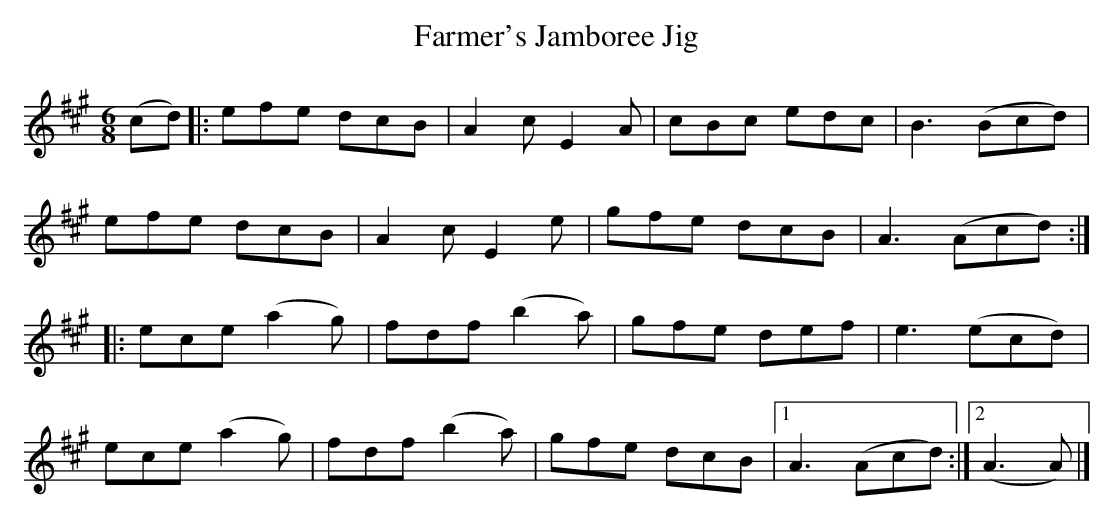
X:1
T:Farmer's Jamboree Jig
M:6/8
L:1/8
K:A
(cd)|:efe dcB|A2c E2A|cBc edc|B3 (Bcd)|
efe dcB|A2c E2e|gfe dcB|A3 (Acd):|
|:ece (a2g)|fdf (b2a)|gfe def|e3 (ecd)|
ece (a2g)|fdf (b2a)|gfe dcB|1A3 (Acd):|2(A3A)|]
